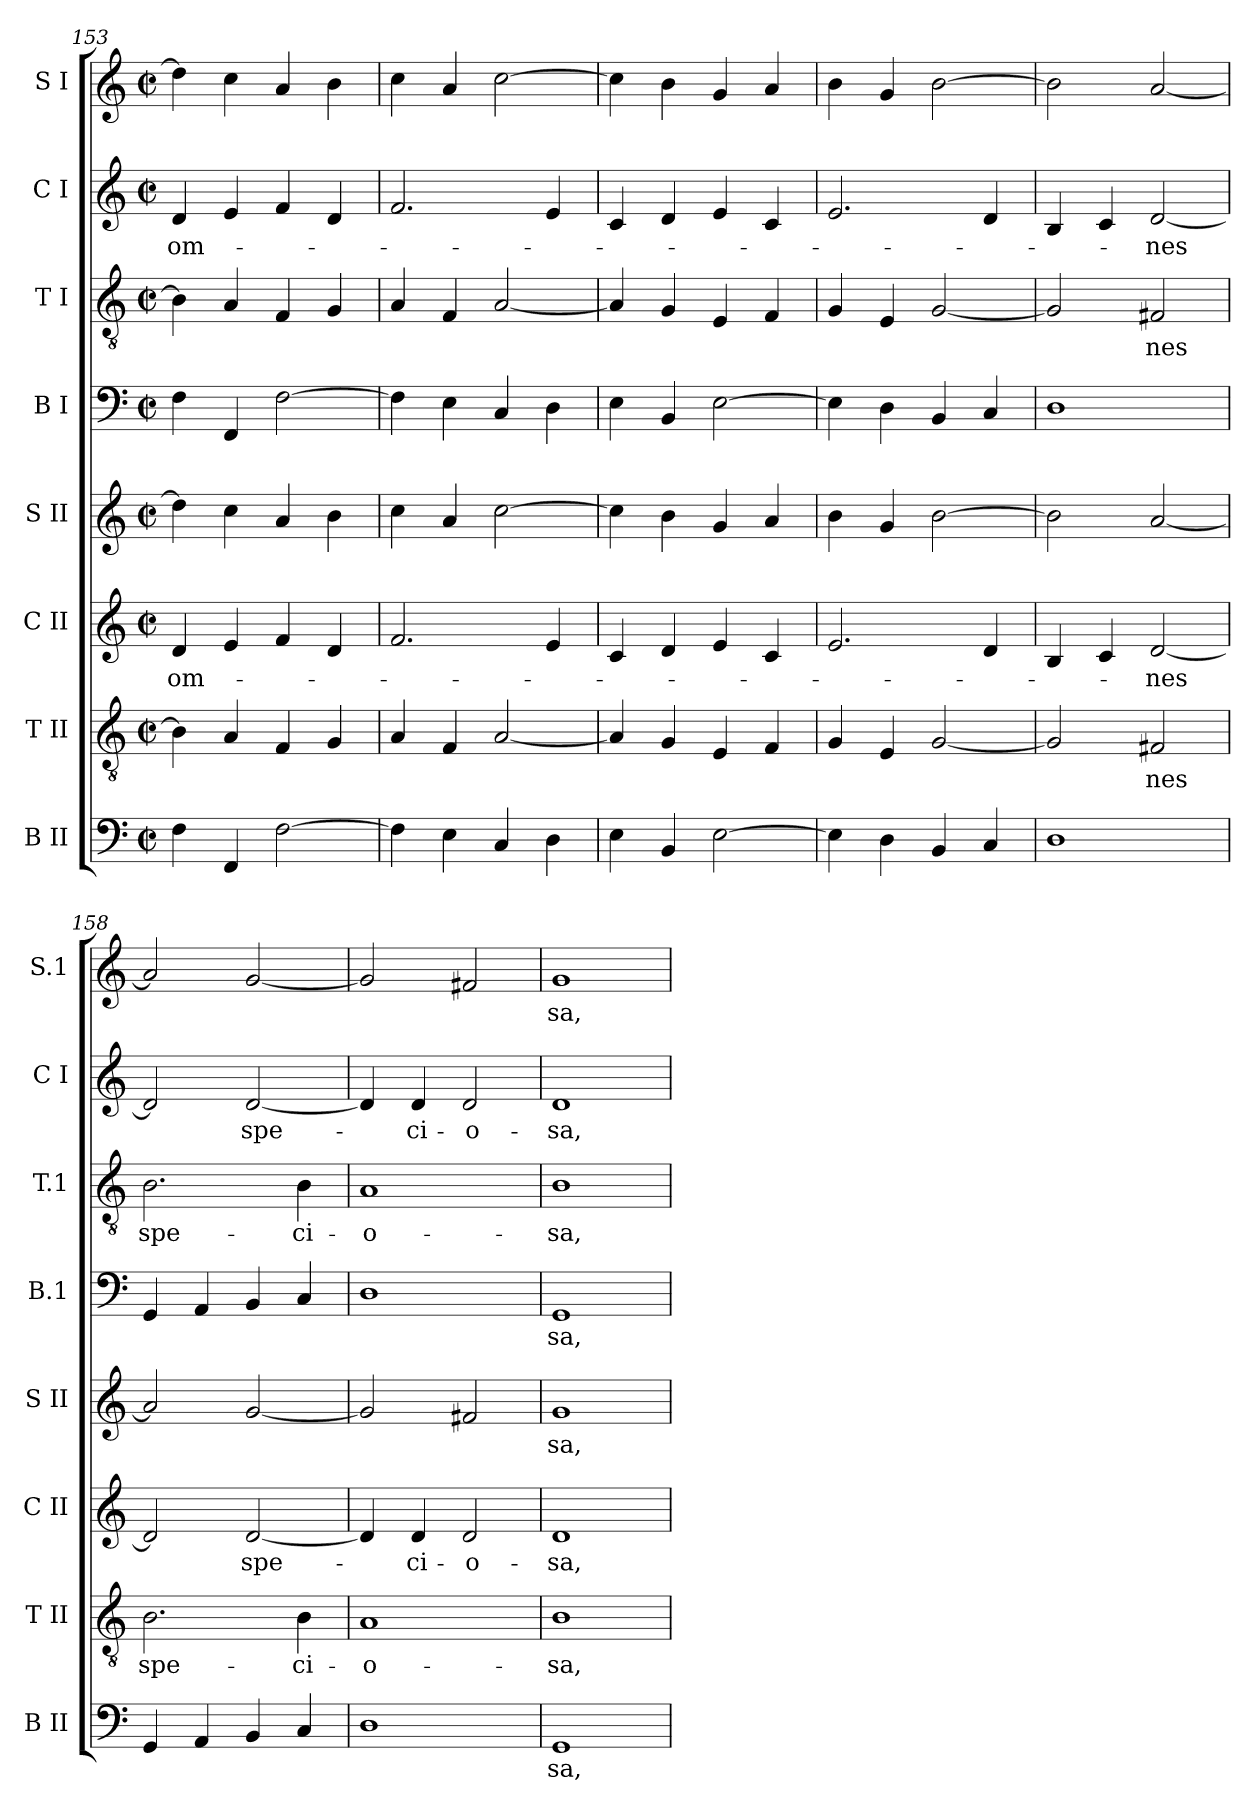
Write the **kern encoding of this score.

**kern	**text	**kern	**text	**kern	**text	**kern	**text	**kern	**text	**kern	**text	**kern	**text	**kern	**text
*part8	*part8	*part7	*part7	*part6	*part6	*part5	*part5	*part4	*part4	*part3	*part3	*part2	*part2	*part1	*part1
*staff8	*staff8	*staff7	*staff7	*staff6	*staff6	*staff5	*staff5	*staff4	*staff4	*staff3	*staff3	*staff2	*staff2	*staff1	*staff1
*I"B II	*	*I"T II	*	*I"C II	*	*I"S II	*	*I"B I	*	*I"T I	*	*I"C I	*	*I"S I	*
*I'B II	*	*I'T II	*	*I'C II	*	*I'S II	*	*I'B.1	*	*I'T.1	*	*I'C I	*	*I'S.1	*
*clefF4	*	*clefGv2	*	*clefG2	*	*clefG2	*	*clefF4	*	*clefGv2	*	*clefG2	*	*clefG2	*
*k[]	*	*k[]	*	*k[]	*	*k[]	*	*k[]	*	*k[]	*	*k[]	*	*k[]	*
*C:	*	*C:	*	*C:	*	*C:	*	*C:	*	*C:	*	*C:	*	*C:	*
*M2/2	*	*M2/2	*	*M2/2	*	*M2/2	*	*M2/2	*	*M2/2	*	*M2/2	*	*M2/2	*
*met(c|)	*	*met(c|)	*	*met(c|)	*	*met(c|)	*	*met(c|)	*	*met(c|)	*	*met(c|)	*	*met(c|)	*
=153	=153	=153	=153	=153	=153	=153	=153	=153	=153	=153	=153	=153	=153	=153	=153
!	!	!	!	!	!LO:LY:b	!	!	!	!	!	!	!	!LO:LY:b	!	!
4F\	.	4B\]	.	4d/	om-	4dd\]	.	4F\	.	4B\]	.	4d/	om-	4dd\]	.
4FF/	.	4A/	.	4e/	.	4cc\	.	4FF/	.	4A/	.	4e/	.	4cc\	.
[2F\	.	4F/	.	4f/	.	4a/	.	[2F\	.	4F/	.	4f/	.	4a/	.
.	.	4G/	.	4d/	.	4b\	.	.	.	4G/	.	4d/	.	4b\	.
=154	=154	=154	=154	=154	=154	=154	=154	=154	=154	=154	=154	=154	=154	=154	=154
4F\]	.	4A/	.	2.f/	.	4cc\	.	4F\]	.	4A/	.	2.f/	.	4cc\	.
4E\	.	4F/	.	.	.	4a/	.	4E\	.	4F/	.	.	.	4a/	.
4C/	.	[2A/	.	.	.	[2cc\	.	4C/	.	[2A/	.	.	.	[2cc\	.
4D\	.	.	.	4e/	.	.	.	4D\	.	.	.	4e/	.	.	.
=155	=155	=155	=155	=155	=155	=155	=155	=155	=155	=155	=155	=155	=155	=155	=155
4E\	.	4A/]	.	4c/	.	4cc\]	.	4E\	.	4A/]	.	4c/	.	4cc\]	.
4BB/	.	4G/	.	4d/	.	4b\	.	4BB/	.	4G/	.	4d/	.	4b\	.
[2E\	.	4E/	.	4e/	.	4g/	.	[2E\	.	4E/	.	4e/	.	4g/	.
.	.	4F/	.	4c/	.	4a/	.	.	.	4F/	.	4c/	.	4a/	.
!!LO:PB:g=z
=156	=156	=156	=156	=156	=156	=156	=156	=156	=156	=156	=156	=156	=156	=156	=156
4E\]	.	4G/	.	2.e/	.	4b\	.	4E\]	.	4G/	.	2.e/	.	4b\	.
4D\	.	4E/	.	.	.	4g/	.	4D\	.	4E/	.	.	.	4g/	.
4BB/	.	[2G/	.	.	.	[2b\	.	4BB/	.	[2G/	.	.	.	[2b\	.
4C/	.	.	.	4d/	.	.	.	4C/	.	.	.	4d/	.	.	.
=157	=157	=157	=157	=157	=157	=157	=157	=157	=157	=157	=157	=157	=157	=157	=157
1D	.	2G/]	.	4B/	.	2b\]	.	1D	.	2G/]	.	4B/	.	2b\]	.
.	.	.	.	4c/	.	.	.	.	.	.	.	4c/	.	.	.
!	!	!	!LO:LY:b	!	!LO:LY:b	!	!	!	!	!	!LO:LY:b	!	!LO:LY:b	!	!
.	.	2F#X/	-nes	[2d/	-nes	[2a/	.	.	.	2F#X/	-nes	[2d/	-nes	[2a/	.
=158	=158	=158	=158	=158	=158	=158	=158	=158	=158	=158	=158	=158	=158	=158	=158
!	!	!	!LO:LY:b	!	!	!	!	!	!	!	!LO:LY:b	!	!	!	!
4GG/	.	2.B\	spe-	2d/]	.	2a/]	.	4GG/	.	2.B\	spe-	2d/]	.	2a/]	.
4AA/	.	.	.	.	.	.	.	4AA/	.	.	.	.	.	.	.
!	!	!	!	!	!LO:LY:b	!	!	!	!	!	!	!	!LO:LY:b	!	!
4BB/	.	.	.	[2d/	spe-	[2g/	.	4BB/	.	.	.	[2d/	spe-	[2g/	.
!	!	!	!LO:LY:b	!	!	!	!	!	!	!	!LO:LY:b	!	!	!	!
4C/	.	4B\	-ci-	.	.	.	.	4C/	.	4B\	-ci-	.	.	.	.
=159	=159	=159	=159	=159	=159	=159	=159	=159	=159	=159	=159	=159	=159	=159	=159
!	!	!	!LO:LY:b	!	!	!	!	!	!	!	!LO:LY:b	!	!	!	!
1D	.	1A	-o-	4d/]	.	2g/]	.	1D	.	1A	-o-	4d/]	.	2g/]	.
!	!	!	!	!	!LO:LY:b	!	!	!	!	!	!	!	!LO:LY:b	!	!
.	.	.	.	4d/	-ci-	.	.	.	.	.	.	4d/	-ci-	.	.
!	!	!	!	!	!LO:LY:b	!	!	!	!	!	!	!	!LO:LY:b	!	!
.	.	.	.	2d/	-o-	2f#X/	.	.	.	.	.	2d/	-o-	2f#X/	.
=160	=160	=160	=160	=160	=160	=160	=160	=160	=160	=160	=160	=160	=160	=160	=160
!	!LO:LY:b	!	!LO:LY:b	!	!LO:LY:b	!	!LO:LY:b	!	!LO:LY:b	!	!LO:LY:b	!	!LO:LY:b	!	!LO:LY:b
1GG	-sa,	1B	-sa,	1d	-sa,	1g	-sa,	1GG	-sa,	1B	-sa,	1d	-sa,	1g	-sa,
=	=	=	=	=	=	=	=	=	=	=	=	=	=	=	=
*-	*-	*-	*-	*-	*-	*-	*-	*-	*-	*-	*-	*-	*-	*-	*-
